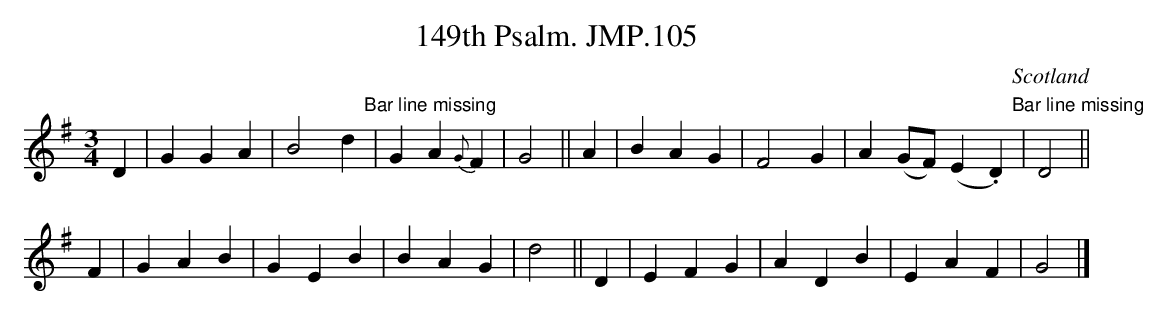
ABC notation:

X:1
T:149th Psalm. JMP.105
M:3/4
L:1/4
O:Scotland
K:G major
D | GGA | B2d "Bar line missing" | GA{G}F | G2 || A |\
BAG | F2 G | A (G/F/) (E.D) "Bar line missing" | D2 ||!
F | GAB | GEB | BAG | d2 ||D | EFG | ADB | EAF | G2 |]
